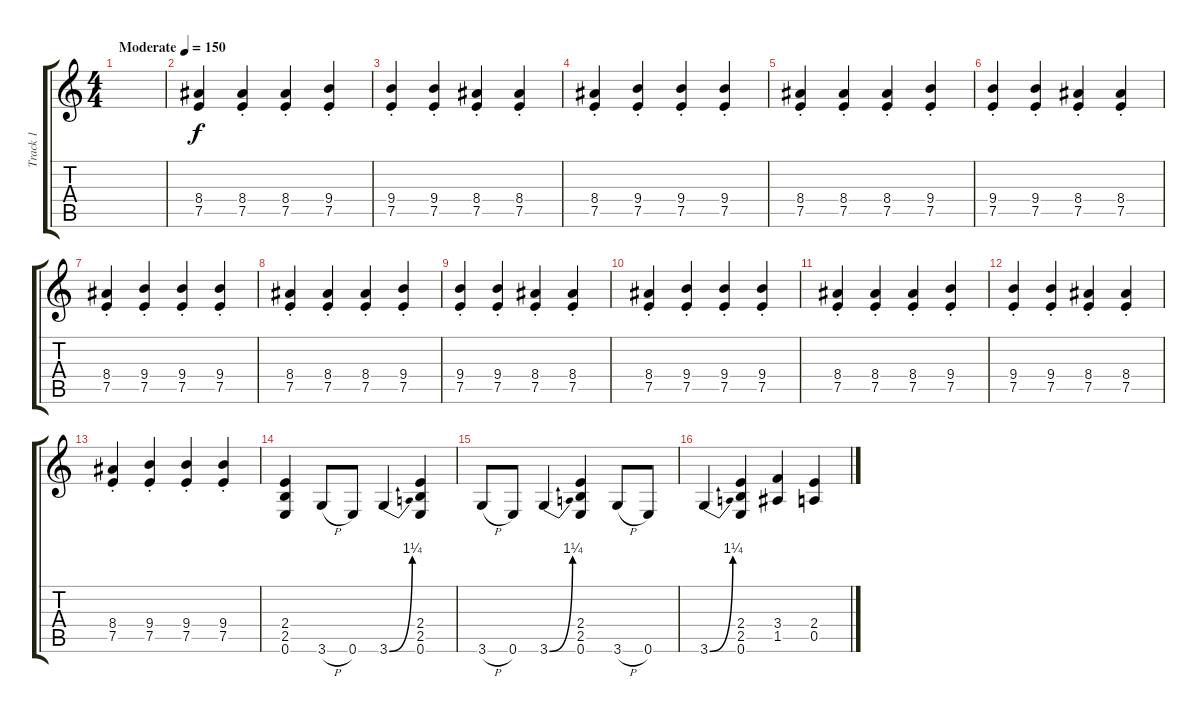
\track ("Track 1" "Track 1") {instrument distortionguitar}
\staff {score tabs}
\tuning (E4 B3 G3 D3 A2 E2) {hide}
\ts (4 4)
\tempo (150 "Moderate")
\clef g2
\ks c
|
(8.4 7.5).4 (8.4{st} 7.5{st}).4 (8.4{st} 7.5{st}).4 (9.4 7.5{st}).4 |
(9.4{st} 7.5{st}).4 (9.4{st} 7.5{st}).4 (8.4 7.5{st}).4 (8.4{st} 7.5{st}).4 |
(8.4{st} 7.5{st}).4 (9.4 7.5{st}).4 (9.4{st} 7.5{st}).4 (9.4{st} 7.5{st}).4 |
(8.4 7.5{st}).4 (8.4{st} 7.5{st}).4 (8.4{st} 7.5{st}).4 (9.4 7.5{st}).4 |
(9.4{st} 7.5{st}).4 (9.4{st} 7.5{st}).4 (8.4 7.5{st}).4 (8.4{st} 7.5{st}).4 |
(8.4{st} 7.5{st}).4 (9.4 7.5{st}).4 (9.4{st} 7.5{st}).4 (9.4{st} 7.5{st}).4 |
(8.4 7.5{st}).4 (8.4{st} 7.5{st}).4 (8.4{st} 7.5{st}).4 (9.4 7.5{st}).4 |
(9.4{st} 7.5{st}).4 (9.4{st} 7.5{st}).4 (8.4 7.5{st}).4 (8.4{st} 7.5{st}).4 |
(8.4{st} 7.5{st}).4 (9.4 7.5{st}).4 (9.4{st} 7.5{st}).4 (9.4{st} 7.5{st}).4 |
(8.4 7.5{st}).4 (8.4{st} 7.5{st}).4 (8.4{st} 7.5{st}).4 (9.4 7.5{st}).4 |
(9.4{st} 7.5{st}).4 (9.4{st} 7.5{st}).4 (8.4 7.5{st}).4 (8.4{st} 7.5{st}).4 |
(8.4{st} 7.5{st}).4 (9.4 7.5{st}).4 (9.4{st} 7.5{st}).4 (9.4{st} 7.5{st}).4 |
(2.4 2.5 0.6).4 3.6{h}.8 0.6.8 3.6{be (bend 0 0 60 5)}.4 (2.4 2.5 0.6).4 |
3.6{h}.8 0.6.8 3.6{be (bend 0 0 60 5)}.4 (2.4 2.5 0.6).4 3.6{h}.8 0.6.8 |
3.6{be (bend 0 0 60 5)}.4 (2.4 2.5 0.6).4 (3.4 1.5).4 (2.4 0.5).4
